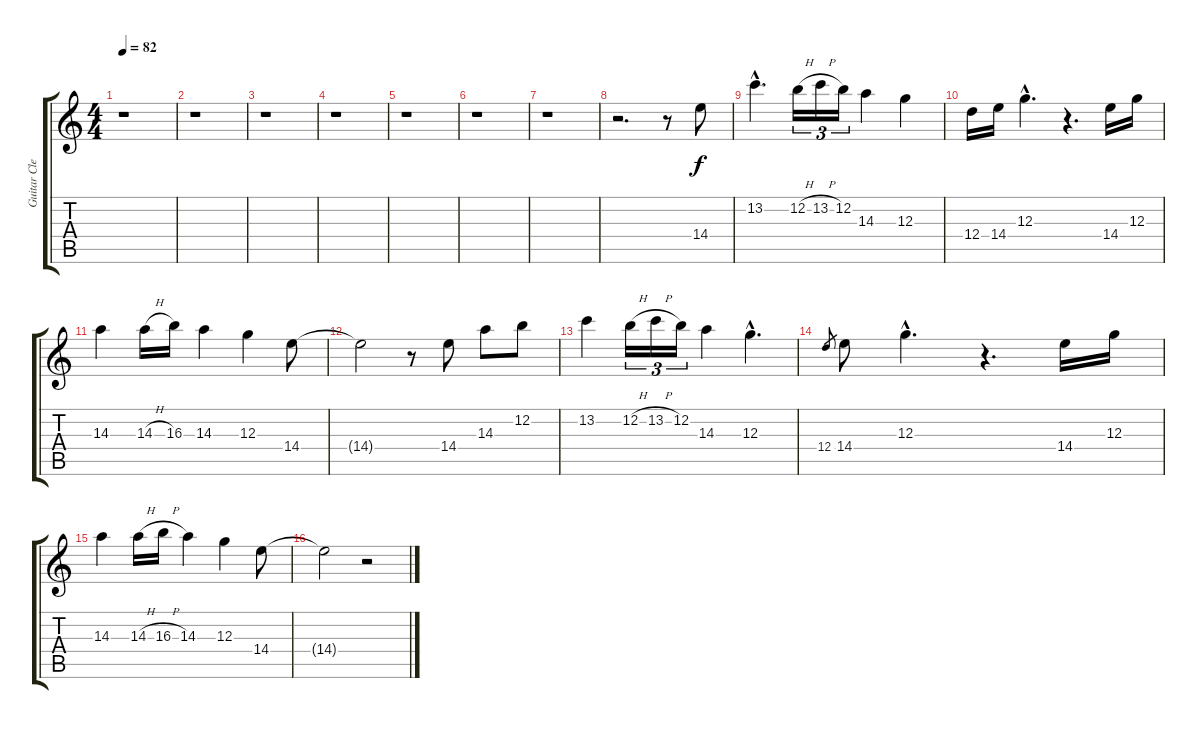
\track ("Guitar Clear" "Guitar Cle") {instrument electricguitarjazz}
\staff {score tabs}
\tuning (E4 B3 G3 D3 A2 E2) {hide}
\ts (4 4)
\tempo 82
\clef g2
\ks c
r.1{dy f} |
r.1 |
r.1 |
r.1 |
r.1 |
r.1 |
r.1 |
r.2{d} r.8 14.4.8 |
13.2{hac}.4{d} 12.2{h}.16{tu (3 2)} 13.2{h}.16{tu (3 2)} 12.2.16{tu (3 2)} 14.3.4 12.3.4 |
12.4.16 14.4.16 12.3{hac}.4{d} r.4{d} 14.4.16 12.3.16 |
14.3.4 14.3{h}.16 16.3.16 14.3.4 12.3.4 14.4.8 |
14.4{t}.2 r.8 14.4.8 14.3.8 12.2.8 |
13.2.4 12.2{h}.16{tu (3 2)} 13.2{h}.16{tu (3 2)} 12.2.16{tu (3 2)} 14.3.4 12.3{hac}.4{d} |
12.4.8{gr} 14.4.8 12.3{hac}.4{d} r.4{d} 14.4.16 12.3.16 |
14.3.4 14.3{h}.16 16.3{h}.16 14.3.4 12.3.4 14.4.8 |
14.4{t}.2 r.2
